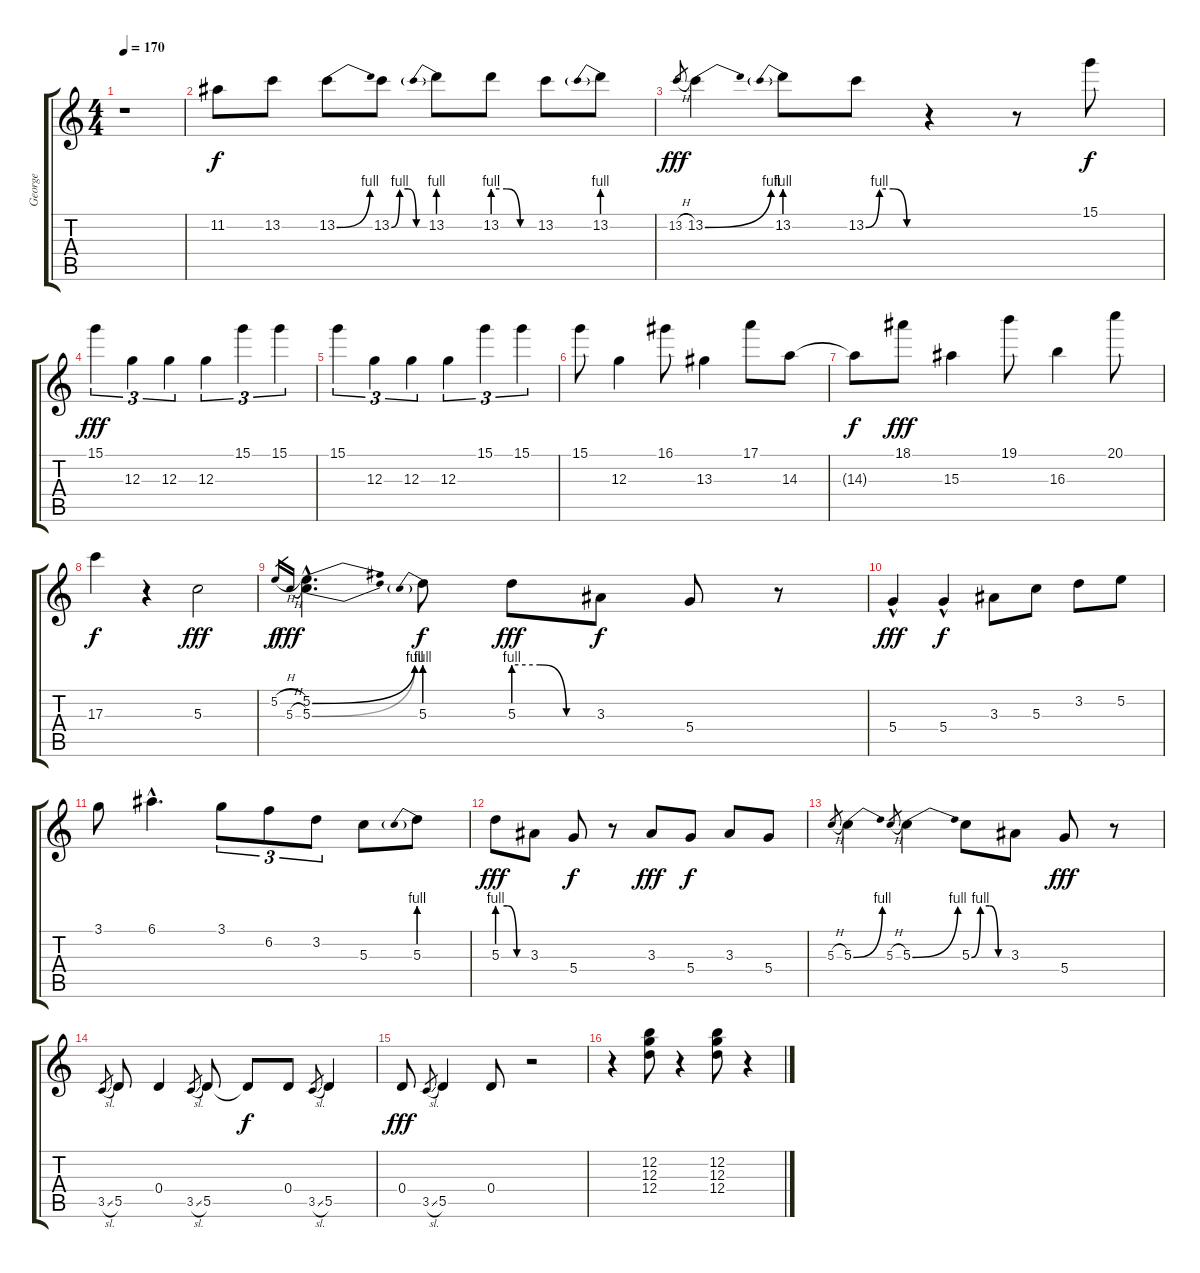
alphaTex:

\track ("George" "George") {instrument electricguitarclean}
\staff {score tabs}
\tuning (E4 B3 G3 D3 A2 E2) {hide}
\ts (4 4)
\tempo 170
\clef g2
\ks c
r.1{dy f} |
11.2.8 13.2.8 13.2{be (bend 0 0 60 4)}.8 13.2{be (custom 0 0 15 4 30 4 45 0 60 0)}.8 13.2{be (prebend 0 4 60 4)}.8 13.2{be (custom 0 4 20 4 40 0 60 0)}.8 13.2.8 13.2{be (prebend 0 4 60 4)}.8 |
13.2{h}.8{gr dy fff} 13.2{be (bend 0 0 60 4)}.4{volume 14} 13.2{be (prebend 0 4 60 4)}.8 13.2{be (custom 0 0 15 4 30 4 45 0 60 0)}.8 r.4 r.8 15.1.8{dy f} |
15.1.4{tu (3 2) dy fff} 12.3.4{tu (3 2)} 12.3.4{tu (3 2)} 12.3.4{tu (3 2)} 15.1.4{tu (3 2)} 15.1.4{tu (3 2)} |
15.1.4{tu (3 2)} 12.3.4{tu (3 2)} 12.3.4{tu (3 2)} 12.3.4{tu (3 2)} 15.1.4{tu (3 2)} 15.1.4{tu (3 2)} |
15.1.8 12.3.4 16.1.8 13.3.4 17.1.8 14.3.8 |
14.3{t}.8{dy f} 18.1.8{dy fff} 15.3.4 19.1.8 16.3.4 20.1.8 |
17.3.4{dy f} r.4 5.3.2{dy fff} |
5.2{h}.16{gr dy f} 5.3{h}.16{gr dy fff} (5.2{be (bend 0 0 60 4) hac} 5.3{be (bend 0 0 60 4) hac}).4{d} 5.3{be (prebend 0 4 60 4)}.8{dy f} 5.3{be (custom 0 4 20 4 40 0 60 0)}.8{dy fff} 3.3.8{dy f} 5.4.8 r.8 |
5.4{hac}.4{dy fff} 5.4{hac}.4{dy f} 3.3.8 5.3.8 3.2.8 5.2.8 |
3.1.8 6.1{hac}.4{d} 3.1.8{tu (3 2)} 6.2.8{tu (3 2)} 3.2.8{tu (3 2)} 5.3.8 5.3{be (prebend 0 4 60 4)}.8 |
5.3{be (custom 0 4 20 4 40 0 60 0)}.8{dy fff} 3.3.8 5.4.8{dy f} r.8 3.3.8{dy fff} 5.4.8{dy f} 3.3.8 5.4.8 |
5.3{h}.8{gr} 5.3{be (bend 0 0 60 4)}.4 5.3{h}.8{gr} 5.3{be (bend 0 0 60 4)}.4 5.3{be (custom 0 0 15 4 30 4 45 0 60 0)}.8 3.3.8 5.4.8{dy fff} r.8 |
3.5{sl}.8{gr} 5.5.8 0.4.4 3.5{sl}.8{gr} 5.5.8 5.5{t}.8{dy f} 0.4.8 3.5{sl}.8{gr} 5.5.4 |
0.4.8{dy fff} 3.5{sl}.8{gr} 5.5.4 0.4.8 r.2 |
r.4 (12.2 12.3 12.4).8{volume 12} r.4 (12.2 12.3 12.4).8 r.4
